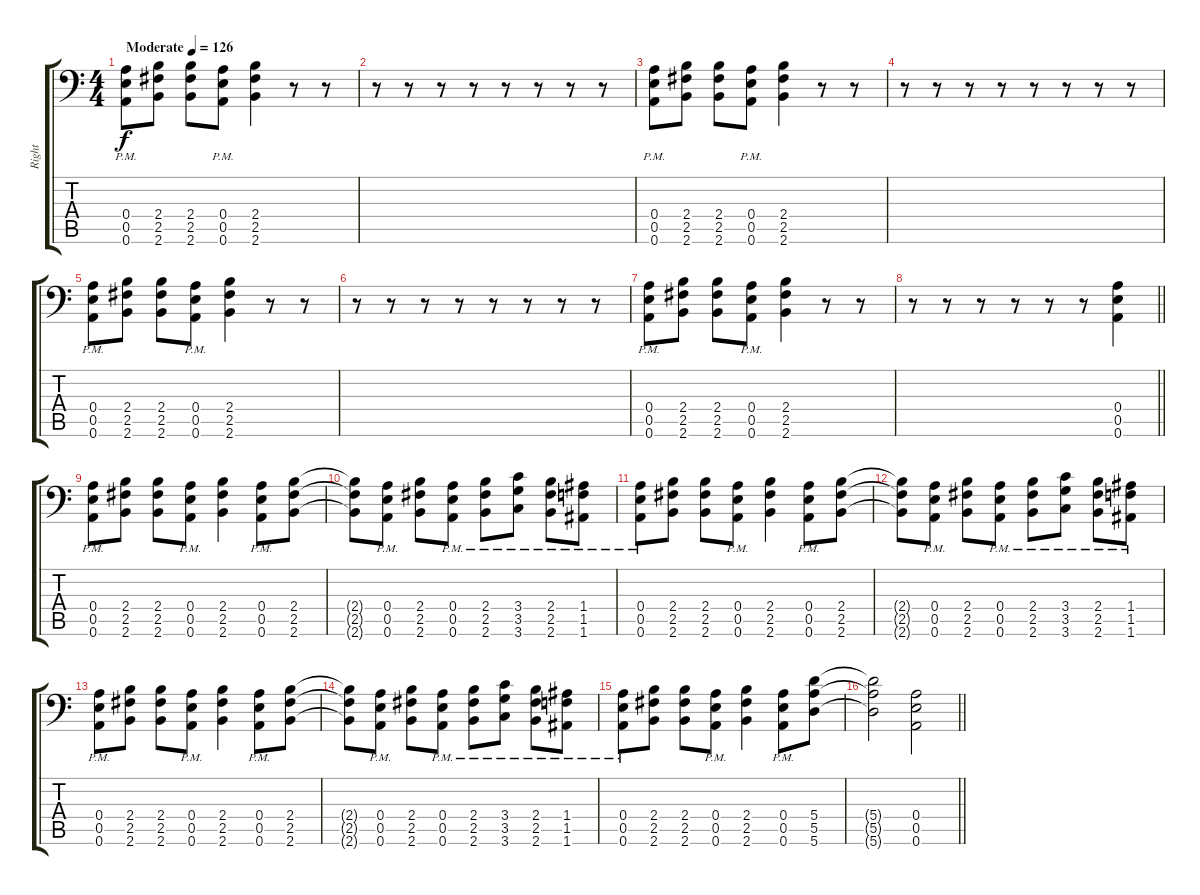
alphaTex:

\track ("Right" "Right") {instrument distortionguitar}
\staff {score tabs}
\tuning (B3 Gb3 D3 A2 E2 A1) {hide}
\ts (4 4)
\tempo (126 "Moderate")
\clef f4
\ks c
(0.4{pm} 0.5{pm} 0.6).8{dy f instrument distortionguitar} (2.4 2.5 2.6).8 (2.4 2.5 2.6).8 (0.4{pm} 0.5{pm} 0.6{pm}).8 (2.4 2.5 2.6).4 r.8 r.8 |
r.8 r.8 r.8 r.8 r.8 r.8 r.8 r.8 |
(0.4{pm} 0.5{pm} 0.6).8 (2.4 2.5 2.6).8 (2.4 2.5 2.6).8 (0.4{pm} 0.5{pm} 0.6{pm}).8 (2.4 2.5 2.6).4 r.8 r.8 |
r.8 r.8 r.8 r.8 r.8 r.8 r.8 r.8 |
(0.4{pm} 0.5{pm} 0.6).8 (2.4 2.5 2.6).8 (2.4 2.5 2.6).8 (0.4{pm} 0.5{pm} 0.6{pm}).8 (2.4 2.5 2.6).4 r.8 r.8 |
r.8 r.8 r.8 r.8 r.8 r.8 r.8 r.8 |
(0.4{pm} 0.5{pm} 0.6).8 (2.4 2.5 2.6).8 (2.4 2.5 2.6).8 (0.4{pm} 0.5{pm} 0.6{pm}).8 (2.4 2.5 2.6).4 r.8 r.8 |
\barLineRight lightlight
r.8 r.8 r.8 r.8 r.8 r.8 (0.4 0.5 0.6).4 |
(0.4{pm} 0.5{pm} 0.6).8 (2.4 2.5 2.6).8 (2.4 2.5 2.6).8 (0.4{pm} 0.5{pm} 0.6{pm}).8 (2.4 2.5 2.6).4 (0.4{pm} 0.5{pm} 0.6).8 (2.4 2.5 2.6).8 |
(2.4{t} 2.5{t} 2.6{t}).8 (0.4{pm} 0.5{pm} 0.6).8 (2.4 2.5 2.6).8 (0.4{pm} 0.5{pm} 0.6).8 (2.4{pm} 2.5{pm} 2.6{pm}).8 (3.4{pm} 3.5{pm} 3.6{pm}).8 (2.4{pm} 2.5{pm} 2.6{pm}).8 (1.4{pm} 1.5{pm} 1.6{pm}).8 |
(0.4{pm} 0.5{pm} 0.6).8 (2.4 2.5 2.6).8 (2.4 2.5 2.6).8 (0.4{pm} 0.5{pm} 0.6{pm}).8 (2.4 2.5 2.6).4 (0.4{pm} 0.5{pm} 0.6).8 (2.4 2.5 2.6).8 |
(2.4{t} 2.5{t} 2.6{t}).8 (0.4{pm} 0.5{pm} 0.6).8 (2.4 2.5 2.6).8 (0.4{pm} 0.5{pm} 0.6).8 (2.4{pm} 2.5{pm} 2.6{pm}).8 (3.4{pm} 3.5{pm} 3.6{pm}).8 (2.4{pm} 2.5{pm} 2.6{pm}).8 (1.4{pm} 1.5{pm} 1.6{pm}).8 |
(0.4{pm} 0.5{pm} 0.6).8 (2.4 2.5 2.6).8 (2.4 2.5 2.6).8 (0.4{pm} 0.5{pm} 0.6{pm}).8 (2.4 2.5 2.6).4 (0.4{pm} 0.5{pm} 0.6).8 (2.4 2.5 2.6).8 |
(2.4{t} 2.5{t} 2.6{t}).8 (0.4{pm} 0.5{pm} 0.6).8 (2.4 2.5 2.6).8 (0.4{pm} 0.5{pm} 0.6).8 (2.4{pm} 2.5{pm} 2.6{pm}).8 (3.4{pm} 3.5{pm} 3.6{pm}).8 (2.4{pm} 2.5{pm} 2.6{pm}).8 (1.4{pm} 1.5{pm} 1.6{pm}).8 |
(0.4{pm} 0.5{pm} 0.6).8 (2.4 2.5 2.6).8 (2.4 2.5 2.6).8 (0.4{pm} 0.5{pm} 0.6{pm}).8 (2.4 2.5 2.6).4 (0.4{pm} 0.5{pm} 0.6).8 (5.4 5.5 5.6).8 |
\barLineRight lightlight
(5.4{t} 5.5{t} 5.6{t}).2 (0.4 0.5 0.6).2
